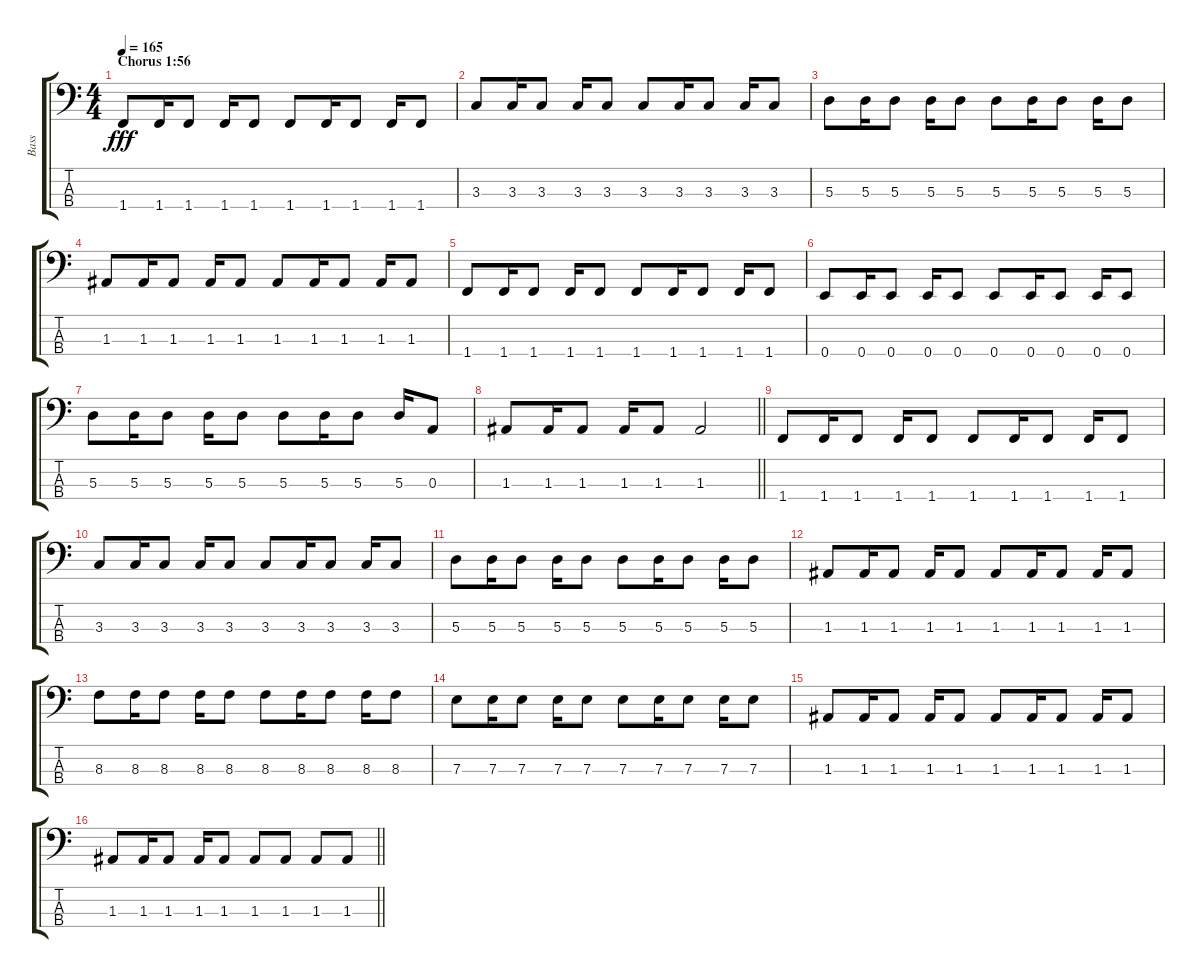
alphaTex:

\track ("Bass" "Bass") {instrument electricbasspick}
\staff {score tabs}
\tuning (G2 D2 A1 E1) {hide}
\ts (4 4)
\section ("" "Chorus 1:56")
\tempo 165
\clef f4
\ks c
1.4.8{dy fff} 1.4.16 1.4.8 1.4.16 1.4.8 1.4.8 1.4.16 1.4.8 1.4.16 1.4.8 |
3.3.8 3.3.16 3.3.8 3.3.16 3.3.8 3.3.8 3.3.16 3.3.8 3.3.16 3.3.8 |
5.3.8 5.3.16 5.3.8 5.3.16 5.3.8 5.3.8 5.3.16 5.3.8 5.3.16 5.3.8 |
1.3.8 1.3.16 1.3.8 1.3.16 1.3.8 1.3.8 1.3.16 1.3.8 1.3.16 1.3.8 |
1.4.8 1.4.16 1.4.8 1.4.16 1.4.8 1.4.8 1.4.16 1.4.8 1.4.16 1.4.8 |
0.4.8 0.4.16 0.4.8 0.4.16 0.4.8 0.4.8 0.4.16 0.4.8 0.4.16 0.4.8 |
5.3.8 5.3.16 5.3.8 5.3.16 5.3.8 5.3.8 5.3.16 5.3.8 5.3.16 0.3.8 |
\barLineRight lightlight
1.3.8 1.3.16 1.3.8 1.3.16 1.3.8 1.3.2 |
1.4.8 1.4.16 1.4.8 1.4.16 1.4.8 1.4.8 1.4.16 1.4.8 1.4.16 1.4.8 |
3.3.8 3.3.16 3.3.8 3.3.16 3.3.8 3.3.8 3.3.16 3.3.8 3.3.16 3.3.8 |
5.3.8 5.3.16 5.3.8 5.3.16 5.3.8 5.3.8 5.3.16 5.3.8 5.3.16 5.3.8 |
1.3.8 1.3.16 1.3.8 1.3.16 1.3.8 1.3.8 1.3.16 1.3.8 1.3.16 1.3.8 |
8.3.8 8.3.16 8.3.8 8.3.16 8.3.8 8.3.8 8.3.16 8.3.8 8.3.16 8.3.8 |
7.3.8 7.3.16 7.3.8 7.3.16 7.3.8 7.3.8 7.3.16 7.3.8 7.3.16 7.3.8 |
1.3.8 1.3.16 1.3.8 1.3.16 1.3.8 1.3.8 1.3.16 1.3.8 1.3.16 1.3.8 |
\barLineRight lightlight
1.3.8 1.3.16 1.3.8 1.3.16 1.3.8 1.3.8 1.3.8 1.3.8 1.3.8
